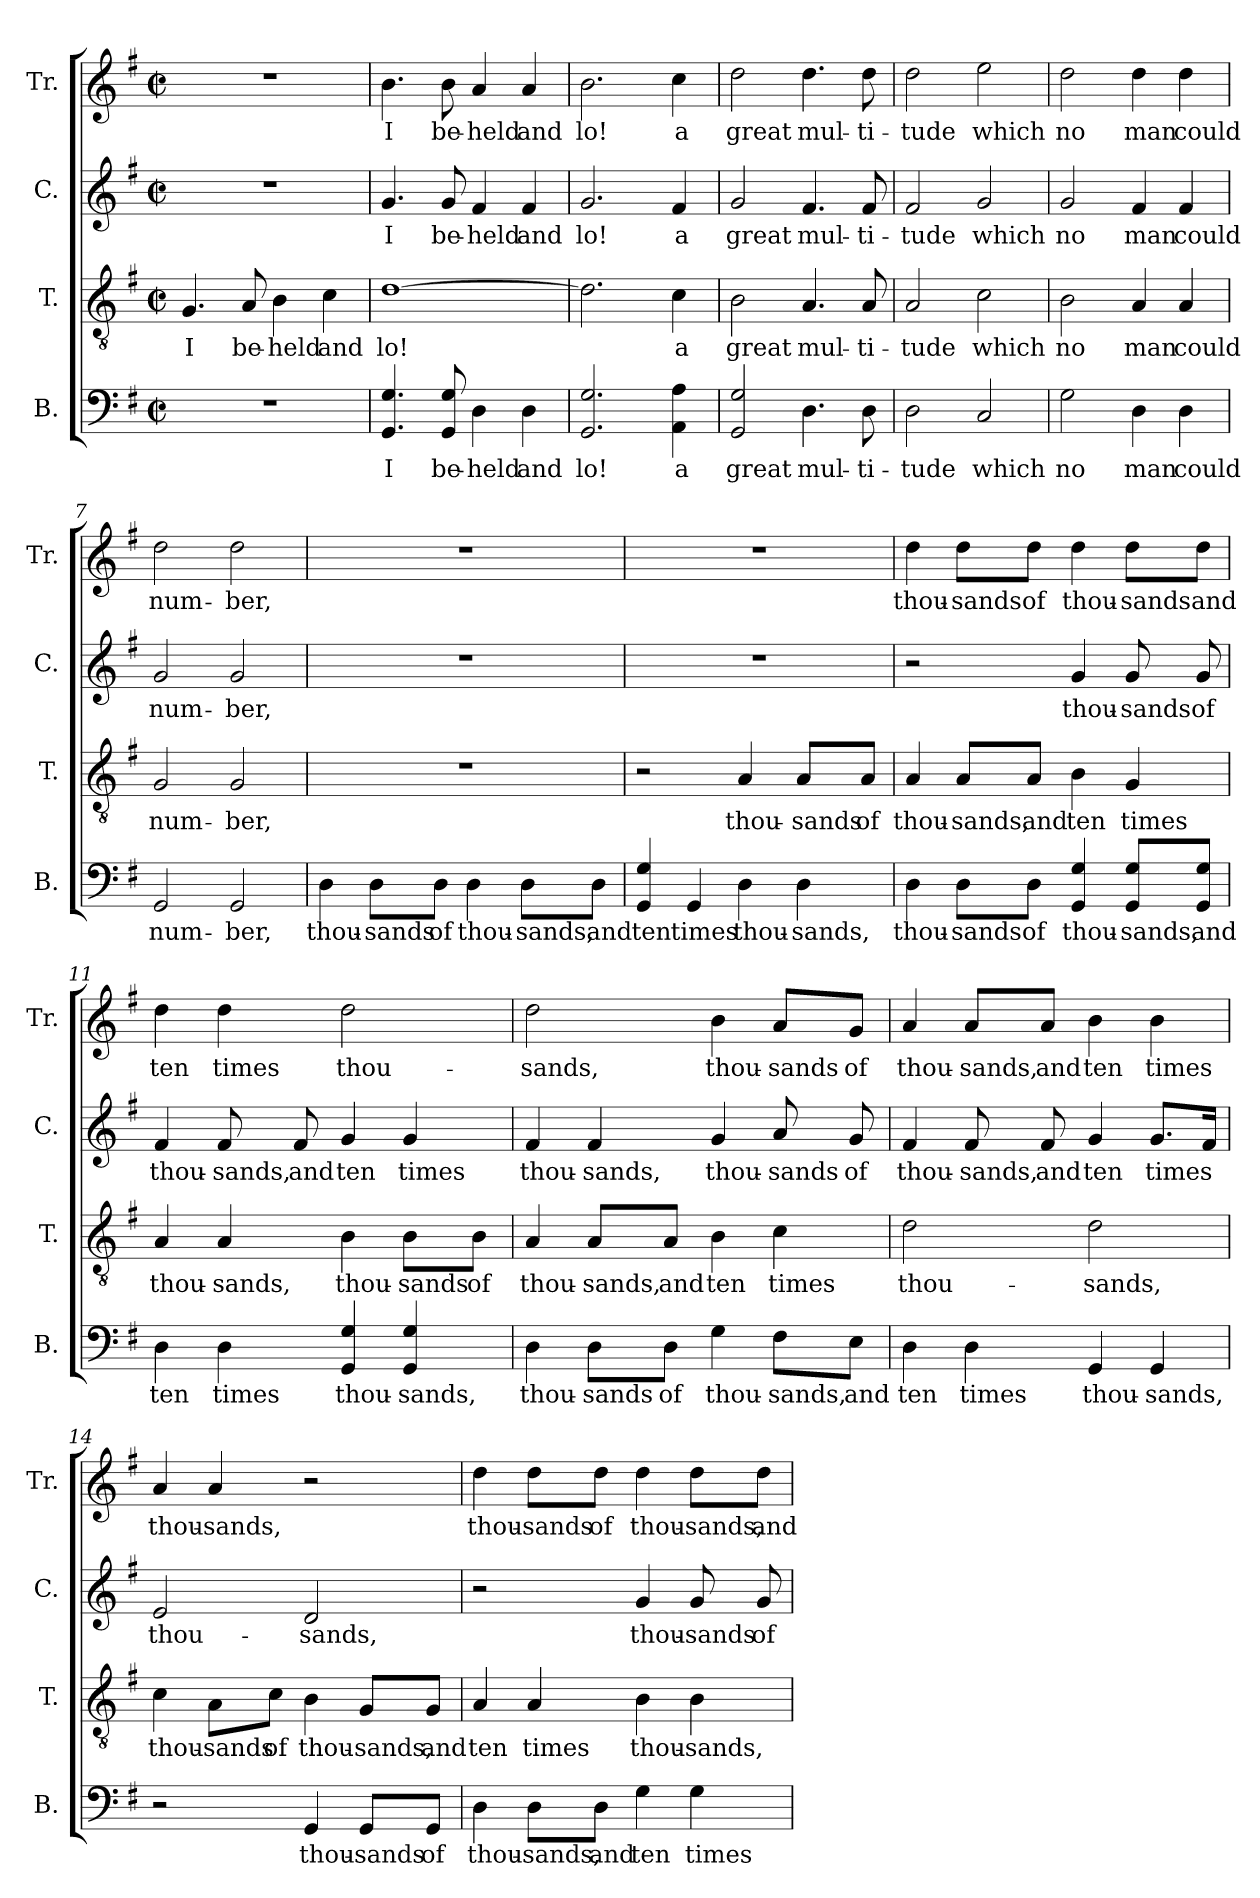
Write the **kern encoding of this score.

**kern	**text	**kern	**text	**kern	**text	**kern	**text
*part4	*part4	*part3	*part3	*part2	*part2	*part1	*part1
*staff4	*staff4	*staff3	*staff3	*staff2	*staff2	*staff1	*staff1
*I"B.	*	*I"T.	*	*I"C.	*	*I"Tr.	*
*I'B.	*	*I'T.	*	*I'C.	*	*I'Tr.	*
*clefF4	*	*clefGv2	*	*clefG2	*	*clefG2	*
*k[f#]	*	*k[f#]	*	*k[f#]	*	*k[f#]	*
*M2/2	*	*M2/2	*	*M2/2	*	*M2/2	*
*met(c|)	*	*met(c|)	*	*met(c|)	*	*met(c|)	*
*MM120	*	*MM120	*	*MM120	*	*MM120	*
=1	=1	=1	=1	=1	=1	=1	=1
1r	.	4.G/	I	1r	.	1r	.
.	.	8A/	be-	.	.	.	.
.	.	4B\	-held	.	.	.	.
.	.	4c\	and	.	.	.	.
=2	=2	=2	=2	=2	=2	=2	=2
4.GG/ 4.G/	I	[1d	lo!	4.g/	I	4.b\	I
8GG/ 8G/	be-	.	.	8g/	be-	8b\	be-
4D\	-held	.	.	4f#/	-held	4a/	-held
4D\	and	.	.	4f#/	and	4a/	and
=3	=3	=3	=3	=3	=3	=3	=3
2.GG/ 2.G/	lo!	2.d\]	.	2.g/	lo!	2.b\	lo!
4AA\ 4A\	a	4c\	a	4f#/	a	4cc\	a
=4	=4	=4	=4	=4	=4	=4	=4
2GG/ 2G/	great	2B\	great	2g/	great	2dd\	great
4.D\	mul-	4.A/	mul-	4.f#/	mul-	4.dd\	mul-
8D\	-ti-	8A/	-ti-	8f#/	-ti-	8dd\	-ti-
=5	=5	=5	=5	=5	=5	=5	=5
2D\	-tude	2A/	-tude	2f#/	-tude	2dd\	-tude
2C/	which	2c\	which	2g/	which	2ee\	which
=6	=6	=6	=6	=6	=6	=6	=6
2G\	no	2B\	no	2g/	no	2dd\	no
4D\	man	4A/	man	4f#/	man	4dd\	man
4D\	could	4A/	could	4f#/	could	4dd\	could
=7	=7	=7	=7	=7	=7	=7	=7
2GG/	num-	2G/	num-	2g/	num-	2dd\	num-
2GG/	-ber,	2G/	-ber,	2g/	-ber,	2dd\	-ber,
=8	=8	=8	=8	=8	=8	=8	=8
4D\	thou-	1r	.	1r	.	1r	.
8D\L	-sands	.	.	.	.	.	.
8D\J	of	.	.	.	.	.	.
4D\	thou-	.	.	.	.	.	.
8D\L	-sands,	.	.	.	.	.	.
8D\J	and	.	.	.	.	.	.
!!LO:LB:g=z
=9	=9	=9	=9	=9	=9	=9	=9
4GG/ 4G/	ten	2r	.	1r	.	1r	.
4GG/	times	.	.	.	.	.	.
4D\	thou-	4A/	thou-	.	.	.	.
4D\	-sands,	8A/L	-sands	.	.	.	.
.	.	8A/J	of	.	.	.	.
=10	=10	=10	=10	=10	=10	=10	=10
4D\	thou-	4A/	thou-	2r	.	4dd\	thou-
8D\L	-sands	8A/L	-sands,	.	.	8dd\L	-sands
8D\J	of	8A/J	and	.	.	8dd\J	of
4GG/ 4G/	thou-	4B\	ten	4g/	thou-	4dd\	thou-
8GG/ 8G/L	-sands,	4G/	times	8g/	-sands	8dd\L	-sands
8GG/ 8G/J	and	.	.	8g/	of	8dd\J	and
=11	=11	=11	=11	=11	=11	=11	=11
4D\	ten	4A/	thou-	4f#/	thou-	4dd\	ten
4D\	times	4A/	-sands,	8f#/	-sands,	4dd\	times
.	.	.	.	8f#/	and	.	.
4GG/ 4G/	thou-	4B\	thou-	4g/	ten	2dd\	thou-
4GG/ 4G/	-sands,	8B\L	-sands	4g/	times	.	.
.	.	8B\J	of	.	.	.	.
=12	=12	=12	=12	=12	=12	=12	=12
4D\	thou-	4A/	thou-	4f#/	thou-	2dd\	-sands,
8D\L	-sands	8A/L	-sands,	4f#/	-sands,	.	.
8D\J	of	8A/J	and	.	.	.	.
4G\	thou-	4B\	ten	4g/	thou-	4b\	thou-
8F#\L	-sands,	4c\	times	8a/	-sands	8a/L	-sands
8E\J	and	.	.	8g/	of	8g/J	of
!!LO:LB:g=z
=13	=13	=13	=13	=13	=13	=13	=13
4D\	ten	2d\	thou-	4f#/	thou-	4a/	thou-
4D\	times	.	.	8f#/	-sands,	8a/L	-sands,
.	.	.	.	8f#/	and	8a/J	and
4GG/	thou-	2d\	-sands,	4g/	ten	4b\	ten
4GG/	-sands,	.	.	8.g/L	times	4b\	times
.	.	.	.	16f#/Jk	.	.	.
=14	=14	=14	=14	=14	=14	=14	=14
2r	.	4c\	thou-	2e/	thou-	4a/	thou-
.	.	8A\L	-sands	.	.	4a/	-sands,
.	.	8c\J	of	.	.	.	.
4GG/	thou-	4B\	thou-	2d/	-sands,	2r	.
8GG/L	-sands	8G/L	-sands,	.	.	.	.
8GG/J	of	8G/J	and	.	.	.	.
=15	=15	=15	=15	=15	=15	=15	=15
4D\	thou-	4A/	ten	2r	.	4dd\	thou-
8D\L	-sands,	4A/	times	.	.	8dd\L	-sands
8D\J	and	.	.	.	.	8dd\J	of
4G\	ten	4B\	thou-	4g/	thou-	4dd\	thou-
4G\	times	4B\	-sands,	8g/	-sands	8dd\L	-sands,
.	.	.	.	8g/	of	8dd\J	and
=	=	=	=	=	=	=	=
*-	*-	*-	*-	*-	*-	*-	*-
